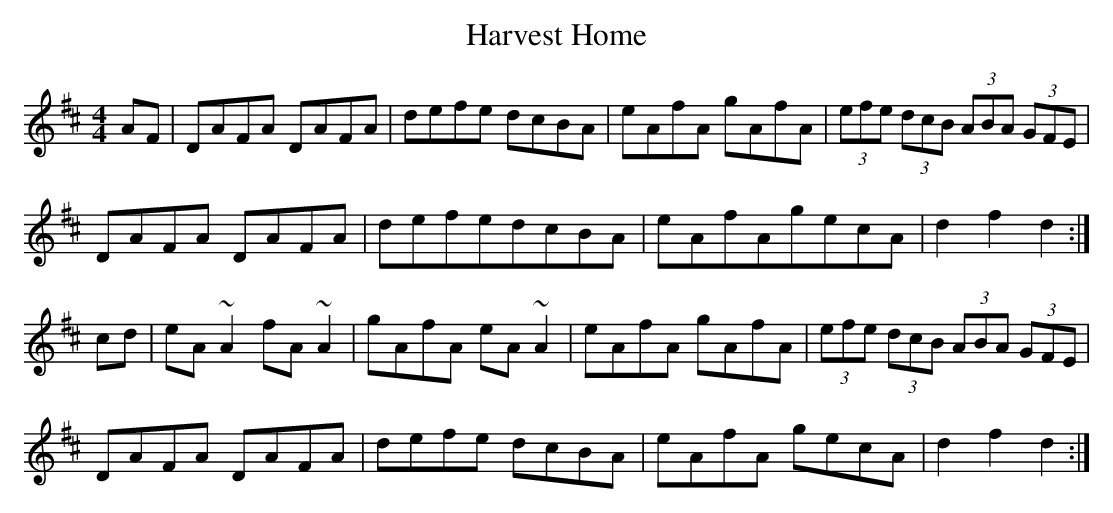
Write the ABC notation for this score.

X:1
T:Harvest Home
M:4/4
E:8
K:D
AF|DAFA DAFA|defe dcBA|eAfA gAfA|(3efe (3dcB (3ABA (3GFE|*
DAFA DAFA|defedcBA|eAfAgecA|d2 f2 d2:|*
cd|eA ~A2 fA ~A2|gAfA eA ~A2|eAfA gAfA|(3efe (3dcB (3ABA (3GFE|*
DAFA DAFA|defe dcBA|eAfA gecA|d2 f2 d2:|**
